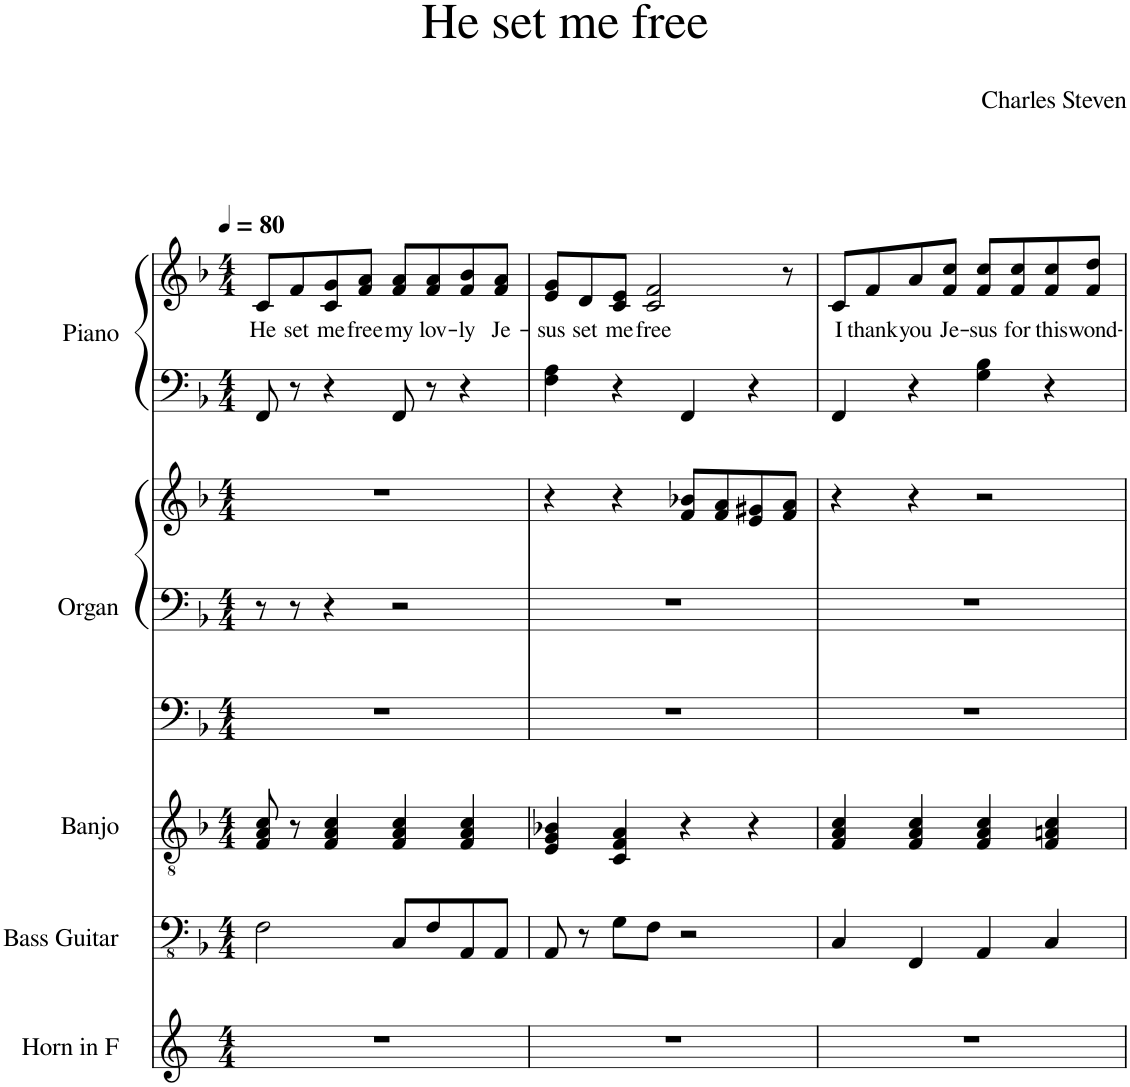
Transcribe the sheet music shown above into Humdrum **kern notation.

**kern	**kern	**kern	**kern	**kern	**kern	**kern	**kern	**text
*part5	*part4	*part3	*part2	*part2	*part2	*part1	*part1	*part1
*staff8	*staff7	*staff6	*staff5	*staff4	*staff3	*staff2	*staff1	*staff1
*I"Horn in F	*I"Bass Guitar	*I"Banjo	*I"Organ	*	*	*I"Piano	*	*
*	*I'B. Guit.	*I'Bj.	*I'Org.	*	*	*I'Pno.	*	*
*clefG2	*clefFv4	*clefGv2	*clefF4	*clefF4	*clefG2	*clefF4	*clefG2	*
*Trd4c7	*	*	*	*	*	*	*	*
*k[]	*k[b-]	*k[b-]	*k[b-]	*k[b-]	*k[b-]	*k[b-]	*k[b-]	*
*M4/4	*M4/4	*M4/4	*M4/4	*M4/4	*M4/4	*M4/4	*M4/4	*
*MM80	*MM80	*MM80	*MM80	*MM80	*MM80	*MM80	*MM80	*
=1	=1	=1	=1	=1	=1	=1	=1	=1
!	!	!	!	!	!	!	!	!LO:LY:b
1r	2FF\	8F/ 8A/ 8c/	1r	8r	1r	8FF/	8c/L	He
!	!	!	!	!	!	!	!	!LO:LY:b
.	.	8r	.	8r	.	8r	8f/	set
!	!	!	!	!	!	!	!	!LO:LY:b
.	.	4F/ 4A/ 4c/	.	4r	.	4r	8c/ 8g/	me
!	!	!	!	!	!	!	!	!LO:LY:b
.	.	.	.	.	.	.	8f/ 8a/J	free
!	!	!	!	!	!	!	!	!LO:LY:b
.	8CC/L	4F/ 4A/ 4c/	.	2r	.	8FF/	8f/ 8a/L	my
!	!	!	!	!	!	!	!	!LO:LY:b
.	8FF/	.	.	.	.	8r	8f/ 8a/	lov-
!	!	!	!	!	!	!	!	!LO:LY:b
.	8AAA/	4F/ 4A/ 4c/	.	.	.	4r	8f/ 8b-/	-ly
!	!	!	!	!	!	!	!	!LO:LY:b
.	8AAA/J	.	.	.	.	.	8f/ 8a/J	Je-
=2	=2	=2	=2	=2	=2	=2	=2	=2
!	!	!	!	!	!	!	!	!LO:LY:b
1r	8AAA/	4E/ 4G/ 4B-X/	1r	1r	4r	4F\ 4A\	8e/ 8g/L	-sus
!	!	!	!	!	!	!	!	!LO:LY:b
.	8r	.	.	.	.	.	8d/	set
!	!	!	!	!	!	!	!	!LO:LY:b
.	8GG\L	4C/ 4F/ 4A/	.	.	4r	4r	8c/ 8e/J	me
!	!	!	!	!	!	!	!	!LO:LY:b
.	8FF\J	.	.	.	.	.	2c/ 2f/	free
.	2r	4r	.	.	8f/ 8b-X/L	4FF/	.	.
.	.	.	.	.	8f/ 8a/	.	.	.
.	.	4r	.	.	8e/ 8g#X/	4r	.	.
.	.	.	.	.	8f/ 8a/J	.	8r	.
=3	=3	=3	=3	=3	=3	=3	=3	=3
!	!	!	!	!	!	!	!	!LO:LY:b
1r	4CC/	4F/ 4A/ 4c/	1r	1r	4r	4FF/	8c/L	I
!	!	!	!	!	!	!	!	!LO:LY:b
.	.	.	.	.	.	.	8f/	thank
!	!	!	!	!	!	!	!	!LO:LY:b
.	4FFF/	4F/ 4A/ 4c/	.	.	4r	4r	8a/	you
!	!	!	!	!	!	!	!	!LO:LY:b
.	.	.	.	.	.	.	8f/ 8cc/J	Je-
!	!	!	!	!	!	!	!	!LO:LY:b
.	4AAA/	4F/ 4A/ 4c/	.	.	2r	4G\ 4B-\	8f/ 8cc/L	-sus
!	!	!	!	!	!	!	!	!LO:LY:b
.	.	.	.	.	.	.	8f/ 8cc/	for
!	!	!	!	!	!	!	!	!LO:LY:b
.	4CC/	4F/ 4An/ 4c/	.	.	.	4r	8f/ 8cc/	this
!	!	!	!	!	!	!	!	!LO:LY:b
.	.	.	.	.	.	.	8f/ 8dd/J	wond-
=	=	=	=	=	=	=	=	=
*-	*-	*-	*-	*-	*-	*-	*-	*-
